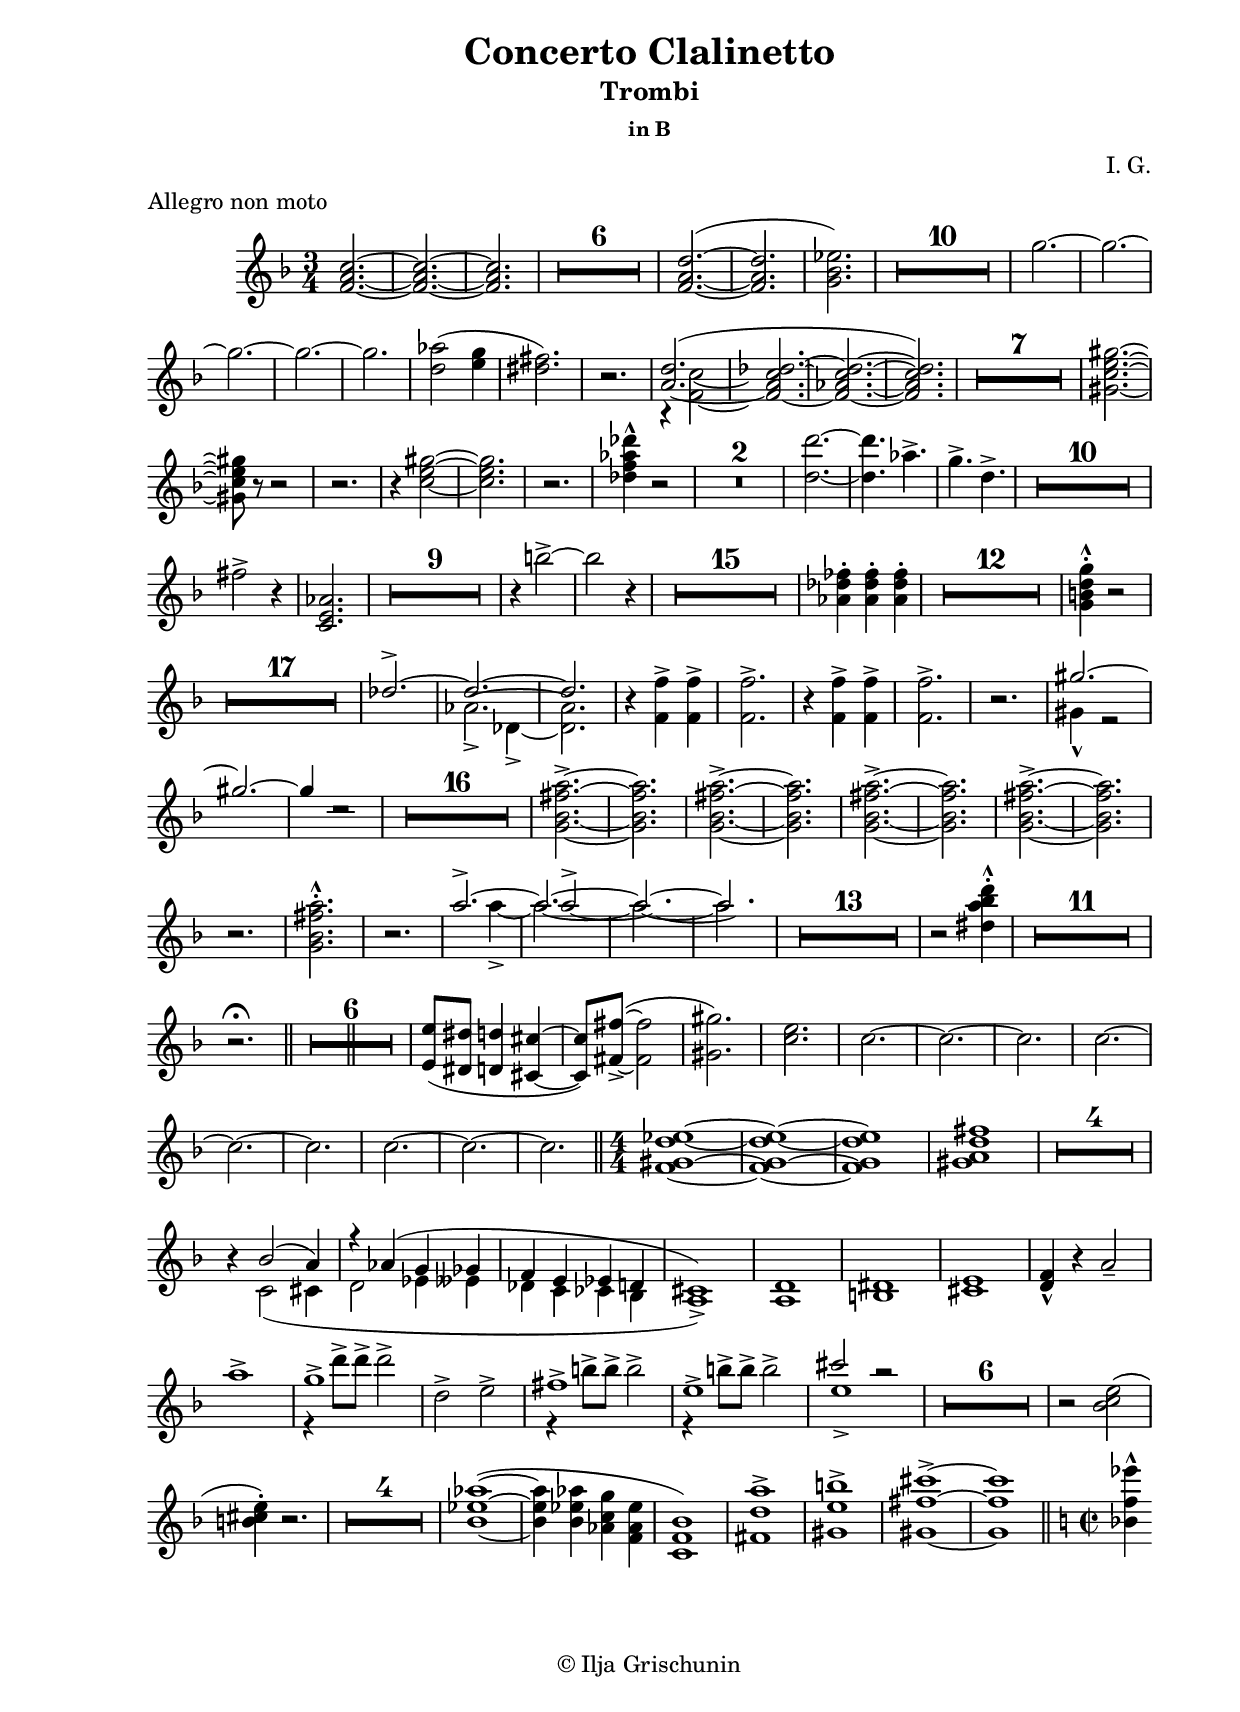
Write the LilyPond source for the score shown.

\version "2.19.15"
%\version "2.18.0"

\language "deutsch"

\header {
  title = "Concerto Clalinetto"
  subtitle = "Trombi"
  subsubtitle = "in B"
  meter = "Allegro non moto"
  composer = "I. G."
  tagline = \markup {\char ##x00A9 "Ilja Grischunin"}
}

#(ly:set-option 'relative-includes #t)

\paper {
  #(set-paper-size "a4")
  top-system-spacing #'basic-distance = #25
  top-markup-spacing #'basic-distance = #8
  markup-system-spacing #'basic-distance = #8
  %system-system-spacing #'basic-distance = #20
  last-bottom-spacing #'basic-distance = #25
  two-sided = ##t
  inner-margin = 25
  outer-margin = 15
}

\layout {
  \context {
    \Score
    \remove "Bar_number_engraver"
  }
}
\version "2.19.15"
%\version "2.18.0"

\language "deutsch"

makeOctaves =
#(define-music-function (parser location arg mus)
   (integer? ly:music?)
   #{<<  \withMusicProperty #'to-relative-callback
         #(lambda (m p)
            (let ((mu (ly:music-property m 'element)))
              (ly:music-transpose mu (ly:make-pitch (- arg) 0 0))
              (ly:make-music-relative! mu p)
              (ly:music-transpose mu (ly:make-pitch arg 0 0)))
            p)
         \transpose c' $(ly:make-pitch arg 0 0) $mus
         $mus
     >>
   #})

trumpetMusic = \relative es' {
  \time 3/4
  \key es \major
  \override MultiMeasureRest #'expand-limit = #2
  \set Score.skipBars = ##t
  <es g b>2.~ q~ q R2.*6 <es g c>2.~( q <f as des>) R2.*10  f'2.~ f~ f~ f~ f
  <c ges'>2( <d f>4 <cis e>2.) r2.
  <<
    {
      <g_~ c>2.( <es_~ g b~ ces~><es_~ ges_~ b^~ ces^~> q)
    }
    \\
    {
      r4 <es~ b'^~>2_~ \hideNotes q2.
    }
  >>
  R2.*7 <fis b d fis>2.~ q8 r r2 r2. r4 <b d fis>2~ q2. r <ces es ges ces>4-^ r2 R2.*2
  <c c'>2.~ q4. ges'-> f-> c-> R2.*10 e2-> r4 <b, d ges>2.R2.*9 r4 a''2->~ a r4 R2.*15
  <ges, ces eses>4-. q-. q-. R2.*12 <f a c f>4-.-^ r2 R2.*17
  <<
    {
      ces'2.->~ ces~ ces
    }
    \\
    {
      s2. ges->^~ ges
    }
    \\
    {
      \voiceTwo
      s2. s2 ces,4->~ ces2.
    }
  >>
  r4 <es es'>-> q-> q2.-> r4 q-> q-> q2.-> r
  <<
    {
      fis'~ fis~ fis4 b,2\rest R2.*16
    }
    \\
    {
      fis4-^ r2 s2. s
    }
  >>
  \repeat unfold 4 {<f as e' g>2.->~ q} r2. q2.-.-^ r2.
  <<
    {
      g'2.->~ g~ g~ g
    }
    \\
    {
      s2 g4->~ g2.~ g~ g
    }
    \\
    {
      \voiceTwo
      s2. s4 \stemUp g2^>~ \hideNotes g2.~ g
    }
  >>
  R2.*13 r2 <cis, g' as c>4-.-^ R2.*11 r2.\fermata
  %%%%%%%%%%%%%%%%%%%
  \bar "||" \cadenzaOn R1*10 \cadenzaOff \bar "||"
  %%%%%%%%%%%%%%%%%%%
  R2.*6
  \makeOctaves #-1 {d8( cis c4 h~ h8) e(->~ e2 fis2.)}<b, d>
  b~ b~ b b~ b~ b b~ b~ b
  \bar "||"
  \numericTimeSignature
  \time 4/4
  <es, fis c' des>1~ q~ q <fis g c e> R1*4 r4
  <<
    {
      as2( g4) r ges( f fes es d des c h1)
    }
    \\
    {
      b2( h4 c2 des4 deses ces b heses as g1->)
    }
  >>
  <g c><a cis><h d><c es>4-^ r g'2-- g'1->
  <<
    {
      f->
    }
    \\
    {
      r4 c'8^> c^> c2^>
    }
  >>
  c,-> d->
  <<
    {
      e1-> d-> h'2 r
    }
    \\
    {
      \repeat unfold 2 {r4 a8^> a^> a2^>} d,1->
    }
  >>
  R1*6 r2 <as b d>( <a h d>4)-. r2. R1*4 <as des ges>1~(
  q4 q <ges b f'><es ges des'><b es as>1)
  <e c' g'>1-><fis d' a'>-><fis e' h'>->~ q
  \bar "||"
  %%%%%%%%%%%%%%%%%%%%%%%%%%%
  \key b \major
  \defaultTimeSignature
  \time 2/2
  <as es' des'>4-^
}

\score {
  \new Staff
  \transpose b c' 
  \trumpetMusic
}